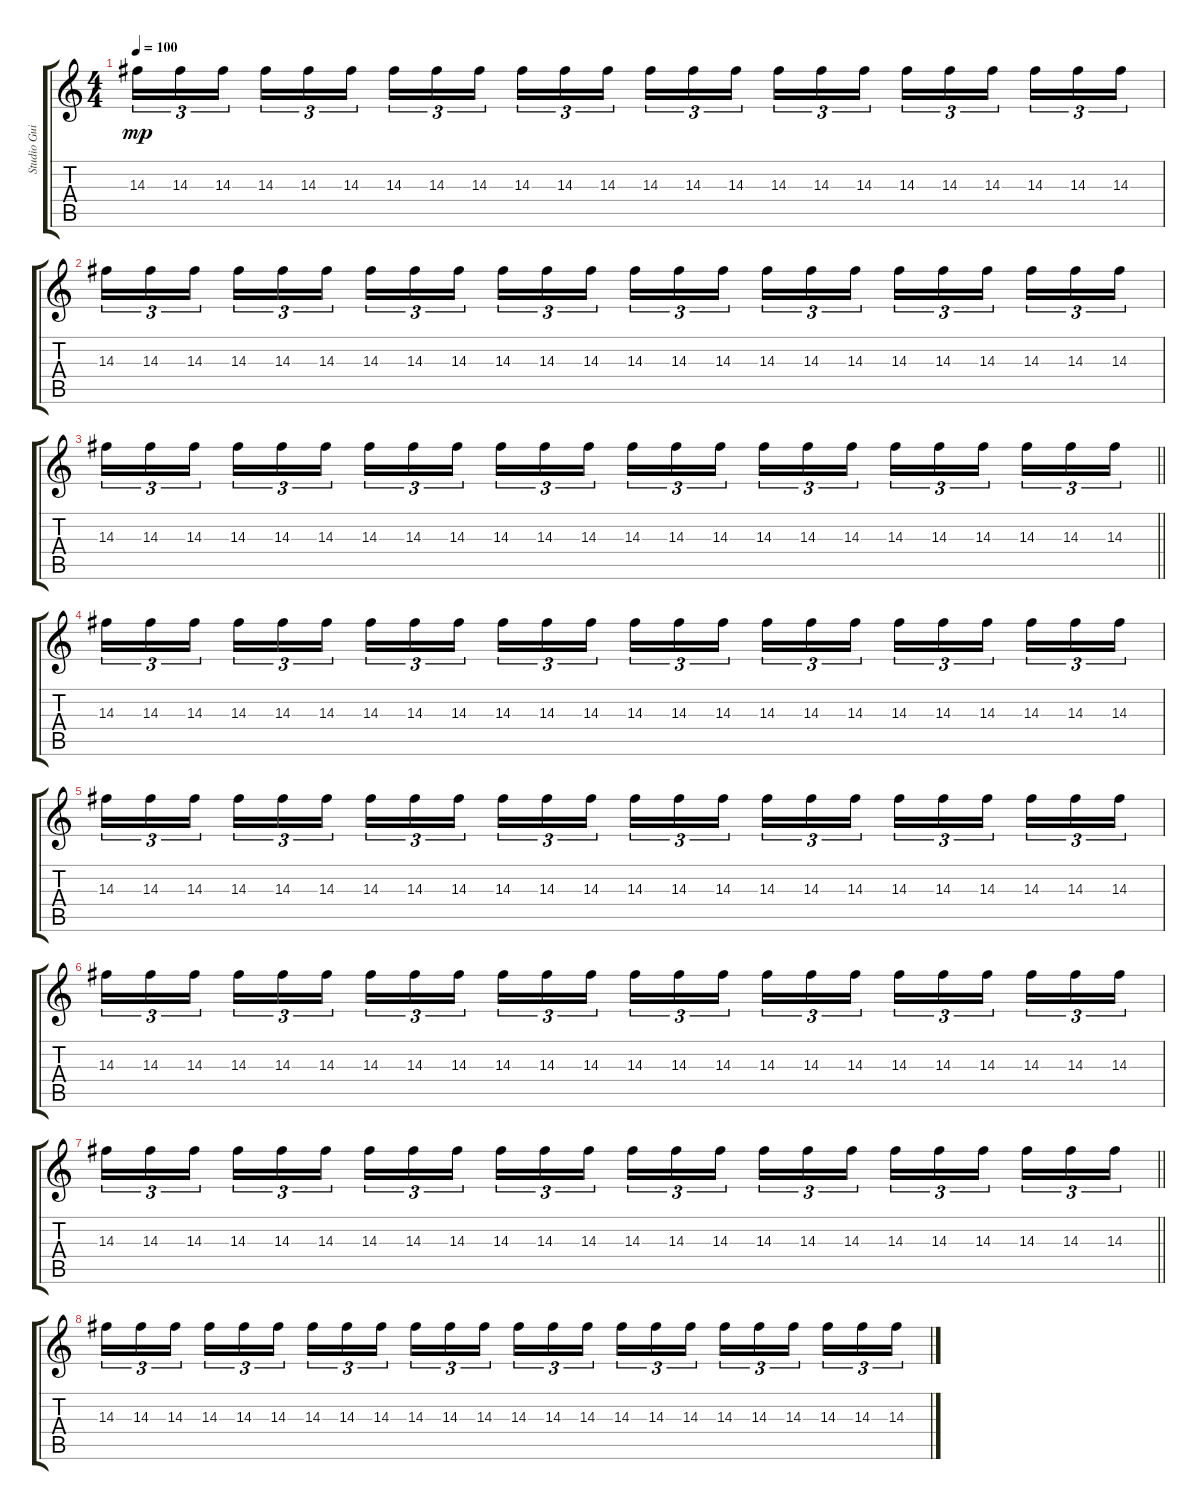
\track ("Studio Guitar" "Studio Gui") {instrument overdrivenguitar}
\staff {score tabs}
\tuning (Db4 Gb3 E3 B2 F2 B1) {hide}
\ts (4 4)
\tempo 100
\clef g2
\ks c
14.3.16{tu (3 2) dy mp} 14.3.16{tu (3 2)} 14.3.16{tu (3 2) beam splitsecondary} 14.3.16{tu (3 2)} 14.3.16{tu (3 2)} 14.3.16{tu (3 2)} 14.3.16{tu (3 2)} 14.3.16{tu (3 2)} 14.3.16{tu (3 2) beam splitsecondary} 14.3.16{tu (3 2)} 14.3.16{tu (3 2)} 14.3.16{tu (3 2)} 14.3.16{tu (3 2)} 14.3.16{tu (3 2)} 14.3.16{tu (3 2) beam splitsecondary} 14.3.16{tu (3 2)} 14.3.16{tu (3 2)} 14.3.16{tu (3 2)} 14.3.16{tu (3 2)} 14.3.16{tu (3 2)} 14.3.16{tu (3 2) beam splitsecondary} 14.3.16{tu (3 2)} 14.3.16{tu (3 2)} 14.3.16{tu (3 2)} |
14.3.16{tu (3 2)} 14.3.16{tu (3 2)} 14.3.16{tu (3 2) beam splitsecondary} 14.3.16{tu (3 2)} 14.3.16{tu (3 2)} 14.3.16{tu (3 2)} 14.3.16{tu (3 2)} 14.3.16{tu (3 2)} 14.3.16{tu (3 2) beam splitsecondary} 14.3.16{tu (3 2)} 14.3.16{tu (3 2)} 14.3.16{tu (3 2)} 14.3.16{tu (3 2)} 14.3.16{tu (3 2)} 14.3.16{tu (3 2) beam splitsecondary} 14.3.16{tu (3 2)} 14.3.16{tu (3 2)} 14.3.16{tu (3 2)} 14.3.16{tu (3 2)} 14.3.16{tu (3 2)} 14.3.16{tu (3 2) beam splitsecondary} 14.3.16{tu (3 2)} 14.3.16{tu (3 2)} 14.3.16{tu (3 2)} |
\barLineRight lightlight
14.3.16{tu (3 2)} 14.3.16{tu (3 2)} 14.3.16{tu (3 2) beam splitsecondary} 14.3.16{tu (3 2)} 14.3.16{tu (3 2)} 14.3.16{tu (3 2)} 14.3.16{tu (3 2)} 14.3.16{tu (3 2)} 14.3.16{tu (3 2) beam splitsecondary} 14.3.16{tu (3 2)} 14.3.16{tu (3 2)} 14.3.16{tu (3 2)} 14.3.16{tu (3 2)} 14.3.16{tu (3 2)} 14.3.16{tu (3 2) beam splitsecondary} 14.3.16{tu (3 2)} 14.3.16{tu (3 2)} 14.3.16{tu (3 2)} 14.3.16{tu (3 2)} 14.3.16{tu (3 2)} 14.3.16{tu (3 2) beam splitsecondary} 14.3.16{tu (3 2)} 14.3.16{tu (3 2)} 14.3.16{tu (3 2)} |
14.3.16{tu (3 2)} 14.3.16{tu (3 2)} 14.3.16{tu (3 2) beam splitsecondary} 14.3.16{tu (3 2)} 14.3.16{tu (3 2)} 14.3.16{tu (3 2)} 14.3.16{tu (3 2)} 14.3.16{tu (3 2)} 14.3.16{tu (3 2) beam splitsecondary} 14.3.16{tu (3 2)} 14.3.16{tu (3 2)} 14.3.16{tu (3 2)} 14.3.16{tu (3 2)} 14.3.16{tu (3 2)} 14.3.16{tu (3 2) beam splitsecondary} 14.3.16{tu (3 2)} 14.3.16{tu (3 2)} 14.3.16{tu (3 2)} 14.3.16{tu (3 2)} 14.3.16{tu (3 2)} 14.3.16{tu (3 2) beam splitsecondary} 14.3.16{tu (3 2)} 14.3.16{tu (3 2)} 14.3.16{tu (3 2)} |
14.3.16{tu (3 2)} 14.3.16{tu (3 2)} 14.3.16{tu (3 2) beam splitsecondary} 14.3.16{tu (3 2)} 14.3.16{tu (3 2)} 14.3.16{tu (3 2)} 14.3.16{tu (3 2)} 14.3.16{tu (3 2)} 14.3.16{tu (3 2) beam splitsecondary} 14.3.16{tu (3 2)} 14.3.16{tu (3 2)} 14.3.16{tu (3 2)} 14.3.16{tu (3 2)} 14.3.16{tu (3 2)} 14.3.16{tu (3 2) beam splitsecondary} 14.3.16{tu (3 2)} 14.3.16{tu (3 2)} 14.3.16{tu (3 2)} 14.3.16{tu (3 2)} 14.3.16{tu (3 2)} 14.3.16{tu (3 2) beam splitsecondary} 14.3.16{tu (3 2)} 14.3.16{tu (3 2)} 14.3.16{tu (3 2)} |
14.3.16{tu (3 2)} 14.3.16{tu (3 2)} 14.3.16{tu (3 2) beam splitsecondary} 14.3.16{tu (3 2)} 14.3.16{tu (3 2)} 14.3.16{tu (3 2)} 14.3.16{tu (3 2)} 14.3.16{tu (3 2)} 14.3.16{tu (3 2) beam splitsecondary} 14.3.16{tu (3 2)} 14.3.16{tu (3 2)} 14.3.16{tu (3 2)} 14.3.16{tu (3 2)} 14.3.16{tu (3 2)} 14.3.16{tu (3 2) beam splitsecondary} 14.3.16{tu (3 2)} 14.3.16{tu (3 2)} 14.3.16{tu (3 2)} 14.3.16{tu (3 2)} 14.3.16{tu (3 2)} 14.3.16{tu (3 2) beam splitsecondary} 14.3.16{tu (3 2)} 14.3.16{tu (3 2)} 14.3.16{tu (3 2)} |
\barLineRight lightlight
14.3.16{tu (3 2)} 14.3.16{tu (3 2)} 14.3.16{tu (3 2) beam splitsecondary} 14.3.16{tu (3 2)} 14.3.16{tu (3 2)} 14.3.16{tu (3 2)} 14.3.16{tu (3 2)} 14.3.16{tu (3 2)} 14.3.16{tu (3 2) beam splitsecondary} 14.3.16{tu (3 2)} 14.3.16{tu (3 2)} 14.3.16{tu (3 2)} 14.3.16{tu (3 2)} 14.3.16{tu (3 2)} 14.3.16{tu (3 2) beam splitsecondary} 14.3.16{tu (3 2)} 14.3.16{tu (3 2)} 14.3.16{tu (3 2)} 14.3.16{tu (3 2)} 14.3.16{tu (3 2)} 14.3.16{tu (3 2) beam splitsecondary} 14.3.16{tu (3 2)} 14.3.16{tu (3 2)} 14.3.16{tu (3 2)} |
14.3.16{tu (3 2)} 14.3.16{tu (3 2)} 14.3.16{tu (3 2) beam splitsecondary} 14.3.16{tu (3 2)} 14.3.16{tu (3 2)} 14.3.16{tu (3 2)} 14.3.16{tu (3 2)} 14.3.16{tu (3 2)} 14.3.16{tu (3 2) beam splitsecondary} 14.3.16{tu (3 2)} 14.3.16{tu (3 2)} 14.3.16{tu (3 2)} 14.3.16{tu (3 2)} 14.3.16{tu (3 2)} 14.3.16{tu (3 2) beam splitsecondary} 14.3.16{tu (3 2)} 14.3.16{tu (3 2)} 14.3.16{tu (3 2)} 14.3.16{tu (3 2)} 14.3.16{tu (3 2)} 14.3.16{tu (3 2) beam splitsecondary} 14.3.16{tu (3 2)} 14.3.16{tu (3 2)} 14.3.16{tu (3 2)}
